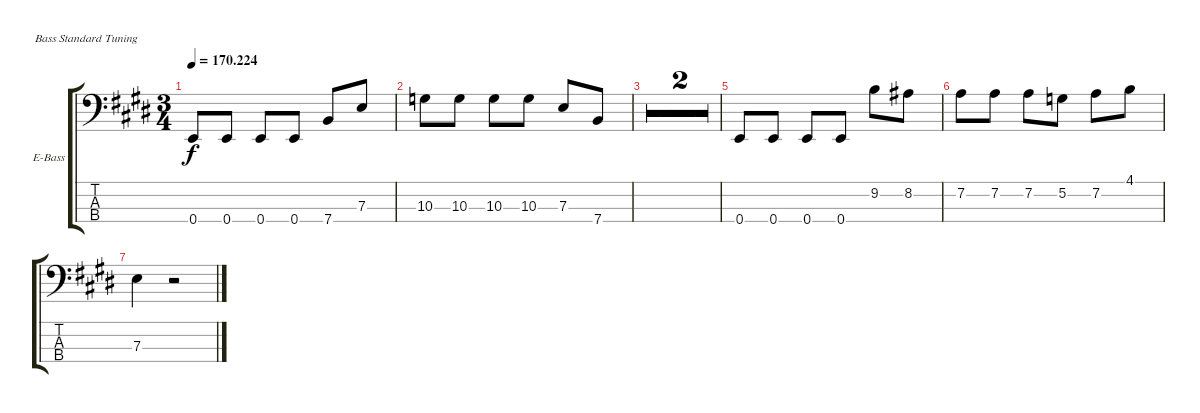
\defaultSystemsLayout 4
\bracketExtendMode groupsimilarinstruments
\firstSystemTrackNameOrientation horizontal
\otherSystemsTrackNameOrientation horizontal
\track ("Michael Shuman (E. Bass)" "E-Bass") {multiBarRest instrument electricbassfinger}
\staff {score tabs}
\tuning (G2 D2 A1 E1)
\ts (3 4)
\tempo
170.224
\accidentals auto
\clef f4
\ottava regular
\simile none
\ks e
0.4.8{dy f} 0.4.8 0.4.8 0.4.8 7.4.8 7.3.8 |
10.3.8 10.3.8 10.3.8 10.3.8 7.3.8 7.4.8 |
\simile firstofdouble
|
\simile secondofdouble
|
\simile none
0.4.8 0.4.8 0.4.8 0.4.8 9.2.8 8.2.8 |
7.2.8 7.2.8 7.2.8 5.2.8 7.2.8 4.1.8 |
7.3.4 r.2
